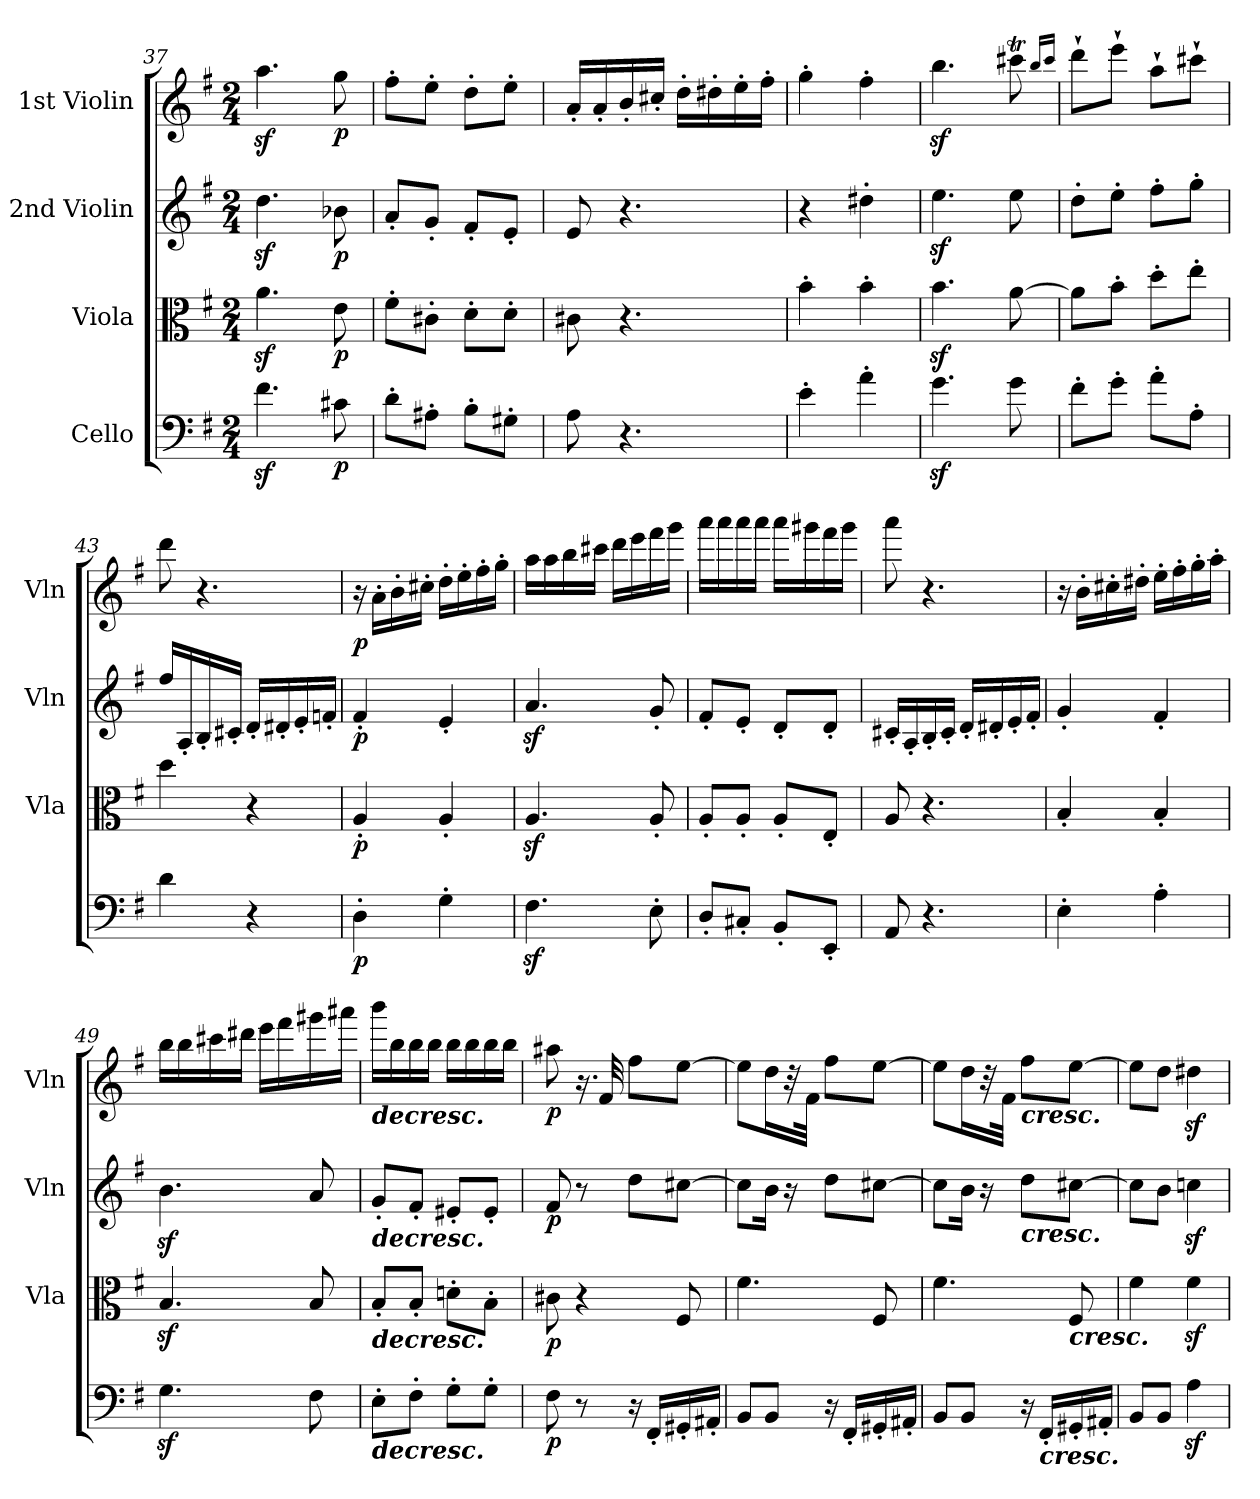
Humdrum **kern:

**kern	**dynam	**kern	**dynam	**kern	**dynam	**kern	**dynam
*part4	*part4	*part3	*part3	*part2	*part2	*part1	*part1
*staff4	*staff4	*staff3	*staff3	*staff2	*staff2	*staff1	*staff1
*I"Cello	*	*I"Viola	*	*I"2nd Violin	*	*I"1st Violin	*
*	*	*I'Vla	*	*I'Vln	*	*I'Vln	*
*clefF4	*	*clefC3	*	*clefG2	*	*clefG2	*
*k[f#]	*	*k[f#]	*	*k[f#]	*	*k[f#]	*
*G:	*	*G:	*	*G:	*	*G:	*
*M2/4	*	*M2/4	*	*M2/4	*	*M2/4	*
=37	=37	=37	=37	=37	=37	=37	=37
4.f#z<\	.	4.az<\	.	4.ddz<\	.	4.aaz<\	.
!	!LO:DY:b	!	!LO:DY:b	!	!LO:DY:b	!	!LO:DY:b
8c#X\	p	8e\	p	8b-X\	p	8gg\	p
=38	=38	=38	=38	=38	=38	=38	=38
8d'\L	.	8f#'\L	.	8a'/L	.	8ff#'\L	.
8A#X'\J	.	8c#X'\J	.	8g'/J	.	8ee'\J	.
8B'\L	.	8d'\L	.	8f#'/L	.	8dd'\L	.
8G#X'\J	.	8d'\J	.	8e'/J	.	8ee'\J	.
=39	=39	=39	=39	=39	=39	=39	=39
8A\	.	8c#X\	.	8e/	.	16a'/LL	.
.	.	.	.	.	.	16a'/	.
4.r	.	4.r	.	4.r	.	16b'/	.
.	.	.	.	.	.	16cc#X'/JJ	.
.	.	.	.	.	.	16dd'\LL	.
.	.	.	.	.	.	16dd#X'\	.
.	.	.	.	.	.	16ee'\	.
.	.	.	.	.	.	16ff#'\JJ	.
=40	=40	=40	=40	=40	=40	=40	=40
4e'\	.	4b'\	.	4r	.	4gg'\	.
4a'\	.	4b'\	.	4dd#X'\	.	4ff#'\	.
!!LO:PB:g=z
=41	=41	=41	=41	=41	=41	=41	=41
4.gz<\	.	4.bz<\	.	4.eez<\	.	4.bbz<\	.
8g\	.	[8a\	.	8ee\	.	8ccc#Xt\	.
.	.	.	.	.	.	16qbb/LL	.
.	.	.	.	.	.	16qccc#/JJ	.
=42	=42	=42	=42	=42	=42	=42	=42
8f#'\L	.	8a\L]	.	8dd'\L	.	8ddd''\L	.
8g'\J	.	8b'\J	.	8ee'\J	.	8eee''\J	.
8a'\L	.	8dd'\L	.	8ff#'\L	.	8aa''\L	.
8A'\J	.	8ee'\J	.	8gg'\J	.	8ccc#X''\J	.
=43	=43	=43	=43	=43	=43	=43	=43
4d\	.	4dd\	.	16ff#/LL	.	8ddd\	.
.	.	.	.	16A'/	.	.	.
.	.	.	.	16B'/	.	4.r	.
.	.	.	.	16c#X'/JJ	.	.	.
4r	.	4r	.	16d'/LL	.	.	.
.	.	.	.	16d#X'/	.	.	.
.	.	.	.	16e'/	.	.	.
.	.	.	.	16fn'/JJ	.	.	.
=44	=44	=44	=44	=44	=44	=44	=44
!	!LO:DY:b	!	!LO:DY:b	!	!LO:DY:b	!	!LO:DY:b
4D'\	p	4A'/	p	4f#'/	p	16r	p
.	.	.	.	.	.	16a'\LL	.
.	.	.	.	.	.	16b'\	.
.	.	.	.	.	.	16cc#X'\JJ	.
4G'\	.	4A'/	.	4e'/	.	16dd'\LL	.
.	.	.	.	.	.	16ee'\	.
.	.	.	.	.	.	16ff#'\	.
.	.	.	.	.	.	16gg'\JJ	.
!!LO:LB:g=z
=45	=45	=45	=45	=45	=45	=45	=45
4.F#z<\	.	4.Az</	.	4.az</	.	16aa\LL	.
.	.	.	.	.	.	16aa\	.
.	.	.	.	.	.	16bb\	.
.	.	.	.	.	.	16ccc#X\JJ	.
.	.	.	.	.	.	16ddd\LL	.
.	.	.	.	.	.	16eee\	.
8E'\	.	8A'/	.	8g'/	.	16fff#\	.
.	.	.	.	.	.	16ggg\JJ	.
!!LO:PB:g=z
=46	=46	=46	=46	=46	=46	=46	=46
8D'/L	.	8A'/L	.	8f#'/L	.	16aaa\LL	.
.	.	.	.	.	.	16aaa\	.
8C#X'/J	.	8A'/J	.	8e'/J	.	16aaa\	.
.	.	.	.	.	.	16aaa\JJ	.
8BB'/L	.	8A'/L	.	8d'/L	.	16aaa\LL	.
.	.	.	.	.	.	16ggg#X\	.
8EE'/J	.	8E'/J	.	8d'/J	.	16fff#\	.
.	.	.	.	.	.	16ggg#\JJ	.
=47	=47	=47	=47	=47	=47	=47	=47
8AA/	.	8A/	.	16c#X'/LL	.	8aaa\	.
.	.	.	.	16A'/	.	.	.
4.r	.	4.r	.	16B'/	.	4.r	.
.	.	.	.	16c#'/JJ	.	.	.
.	.	.	.	16d'/LL	.	.	.
.	.	.	.	16d#X'/	.	.	.
.	.	.	.	16e'/	.	.	.
.	.	.	.	16f#'/JJ	.	.	.
=48	=48	=48	=48	=48	=48	=48	=48
4E'\	.	4B'/	.	4g'/	.	16r	.
.	.	.	.	.	.	16b'\LL	.
.	.	.	.	.	.	16cc#X'\	.
.	.	.	.	.	.	16dd#X'\JJ	.
4A'\	.	4B'/	.	4f#'/	.	16ee'\LL	.
.	.	.	.	.	.	16ff#'\	.
.	.	.	.	.	.	16gg'\	.
.	.	.	.	.	.	16aa'\JJ	.
!!LO:LB:g=z
=49	=49	=49	=49	=49	=49	=49	=49
4.Gz<\	.	4.Bz</	.	4.bz<\	.	16bb\LL	.
.	.	.	.	.	.	16bb\	.
.	.	.	.	.	.	16ccc#X\	.
.	.	.	.	.	.	16ddd#X\JJ	.
.	.	.	.	.	.	16eee\LL	.
.	.	.	.	.	.	16fff#\	.
8F#\	.	8B/	.	8a/	.	16ggg#X\	.
.	.	.	.	.	.	16aaa#X\JJ	.
!!LO:PB:g=z
=50	=50	=50	=50	=50	=50	=50	=50
!	!	!	!	!	!	!LO:TX:b:Bi:t=decresc.	!
!	!	!	!	!LO:TX:b:Bi:t=decresc.	!	!	!
!	!	!LO:TX:b:Bi:t=decresc.	!	!	!	!	!
!LO:TX:b:Bi:t=decresc.	!	!	!	!	!	!	!
8E'\L	.	8B'/L	.	8g'/L	.	16bbb\LL	.
.	.	.	.	.	.	16bb\	.
8F#'\J	.	8B'/J	.	8f#'/J	.	16bb\	.
.	.	.	.	.	.	16bb\JJ	.
8G'\L	.	8dn'\L	.	8e#X'/L	.	16bb\LL	.
.	.	.	.	.	.	16bb\	.
8G'\J	.	8B'\J	.	8e#'/J	.	16bb\	.
.	.	.	.	.	.	16bb\JJ	.
=51	=51	=51	=51	=51	=51	=51	=51
!	!LO:DY:b	!	!LO:DY:b	!	!LO:DY:b	!	!LO:DY:b
8F#\	p	8c#X\	p	8f#/	p	8aa#X\	p
8r	.	4r	.	8r	.	16.r	.
.	.	.	.	.	.	32f#/	.
16r	.	.	.	8dd\L	.	8ff#\L	.
16FF#'/LL	.	.	.	.	.	.	.
16GG#X'/	.	8F#/	.	[8cc#X\J	.	[8ee\J	.
16AA#X'/JJ	.	.	.	.	.	.	.
=52	=52	=52	=52	=52	=52	=52	=52
8BB/L	.	4.f#\	.	8cc#\L]	.	8ee\L]	.
8BB/J	.	.	.	16b\Jk	.	16dd\L	.
.	.	.	.	16r	.	32r	.
.	.	.	.	.	.	32f#\JJk	.
16r	.	.	.	8dd\L	.	8ff#\L	.
16FF#'/LL	.	.	.	.	.	.	.
16GG#X'/	.	8F#/	.	[8cc#X\J	.	[8ee\J	.
16AA#X'/JJ	.	.	.	.	.	.	.
!!LO:LB:g=z
=53	=53	=53	=53	=53	=53	=53	=53
8BB/L	.	4.f#\	.	8cc#\L]	.	8ee\L]	.
8BB/J	.	.	.	16b\Jk	.	16dd\L	.
.	.	.	.	16r	.	32r	.
.	.	.	.	.	.	32f#\JJk	.
!	!	!	!	!	!	!LO:TX:b:Bi:t=cresc.	!
!	!	!	!	!LO:TX:b:Bi:t=cresc.	!	!	!
16r	.	.	.	8dd\L	.	8ff#\L	.
!LO:TX:b:Bi:t=cresc.	!	!	!	!	!	!	!
16FF#'/LL	.	.	.	.	.	.	.
!	!	!LO:TX:b:Bi:t=cresc.	!	!	!	!	!
16GG#X'/	.	8F#/	.	[8cc#X\J	.	[8ee\J	.
16AA#X'/JJ	.	.	.	.	.	.	.
=54	=54	=54	=54	=54	=54	=54	=54
8BB/L	.	4f#\	.	8cc#\L]	.	8ee\L]	.
8BB/J	.	.	.	8b\J	.	8dd\J	.
4Az<\	.	4f#z<\	.	4ccnz<\	.	4dd#Xz<\	.
=	=	=	=	=	=	=	=
*-	*-	*-	*-	*-	*-	*-	*-
